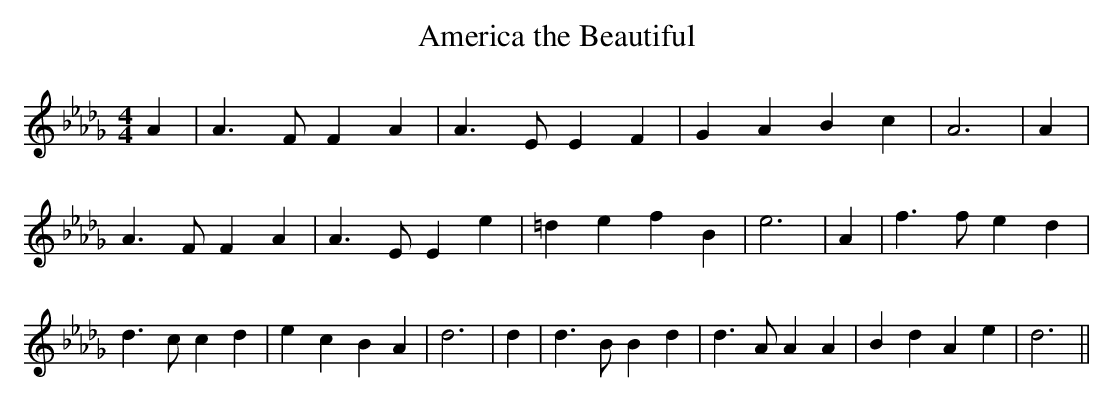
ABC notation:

X:1
T:America the Beautiful
M:4/4
L:1/4
K:Db
 A| A3/2 F/2 F A| A3/2 E/2 E F| G A B c| A3| A| A3/2 F/2 F A| A3/2 E/2 E e|\
 =d e f B| e3| A| f3/2 f/2 e d| d3/2 c/2 c d| e c B A| d3| d| d3/2 B/2 B d|\
 d3/2 A/2 A A| B d A e| d3||
